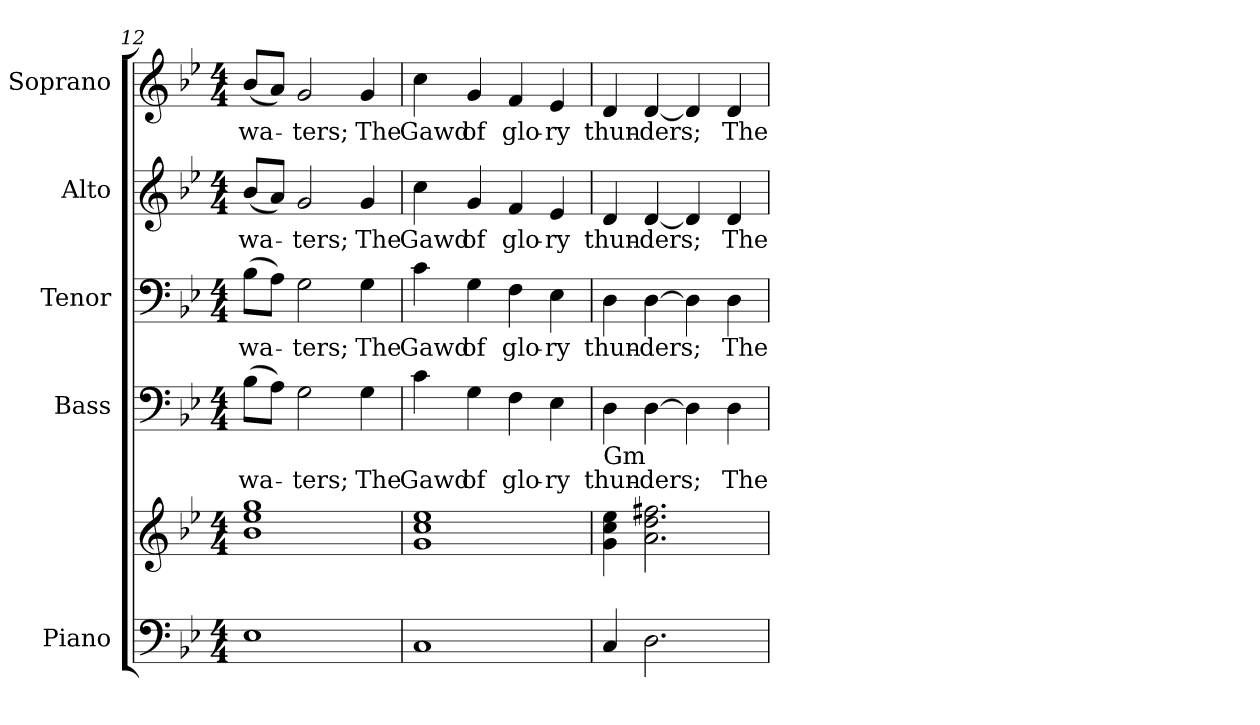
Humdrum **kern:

**kern	**kern	**kern	**text	**kern	**text	**kern	**text	**kern	**text
*part5	*part5	*part4	*part4	*part3	*part3	*part2	*part2	*part1	*part1
*staff6	*staff5	*staff4	*staff4	*staff3	*staff3	*staff2	*staff2	*staff1	*staff1
*I"Piano	*	*I"Bass	*	*I"Tenor	*	*I"Alto	*	*I"Soprano	*
*I'Pno.	*	*I'B.	*	*I'T.	*	*I'A.	*	*I'S.	*
*clefF4	*clefG2	*clefF4	*	*clefF4	*	*clefG2	*	*clefG2	*
*k[b-e-]	*k[b-e-]	*k[b-e-]	*	*k[b-e-]	*	*k[b-e-]	*	*k[b-e-]	*
*B-:	*B-:	*B-:	*	*B-:	*	*B-:	*	*B-:	*
*M4/4	*M4/4	*M4/4	*	*M4/4	*	*M4/4	*	*M4/4	*
=12	=12	=12	=12	=12	=12	=12	=12	=12	=12
!	!	!	!LO:LY:b:color=#000000	!	!	!	!	!	!
!	!	!	!	!	!LO:LY:b:color=#000000	!	!	!	!
!	!	!	!	!	!	!	!LO:LY:b:color=#000000	!	!
!	!	!	!	!	!	!	!	!	!LO:LY:b:color=#000000
1E-i	1b-i 1ee-i 1ggi	(8B-i\L	wa-	(8B-i\L	wa-	(8b-i/L	wa-	(8b-i/L	wa-
.	.	8Ai\J)	.	8Ai\J)	.	8ai/J)	.	8ai/J)	.
!	!	!	!LO:LY:b:color=#000000	!	!	!	!	!	!
!	!	!	!	!	!LO:LY:b:color=#000000	!	!	!	!
!	!	!	!	!	!	!	!LO:LY:b:color=#000000	!	!
!	!	!	!	!	!	!	!	!	!LO:LY:b:color=#000000
.	.	2Gi\	-ters;	2Gi\	-ters;	2gi/	-ters;	2gi/	-ters;
!	!	!	!LO:LY:b:color=#000000	!	!	!	!	!	!
!	!	!	!	!	!LO:LY:b:color=#000000	!	!	!	!
!	!	!	!	!	!	!	!LO:LY:b:color=#000000	!	!
!	!	!	!	!	!	!	!	!	!LO:LY:b:color=#000000
.	.	4Gi\	The	4Gi\	The	4gi/	The	4gi/	The
!!LO:PB:g=z
=13	=13	=13	=13	=13	=13	=13	=13	=13	=13
!	!	!	!LO:LY:b:color=#000000	!	!	!	!	!	!
!	!	!	!	!	!LO:LY:b:color=#000000	!	!	!	!
!	!	!	!	!	!	!	!LO:LY:b:color=#000000	!	!
!	!	!	!	!	!	!	!	!	!LO:LY:b:color=#000000
1Ci	1gi 1cci 1ee-i	4ci\	Gawd	4ci\	Gawd	4cci\	Gawd	4cci\	Gawd
!	!	!	!LO:LY:b:color=#000000	!	!	!	!	!	!
!	!	!	!	!	!LO:LY:b:color=#000000	!	!	!	!
!	!	!	!	!	!	!	!LO:LY:b:color=#000000	!	!
!	!	!	!	!	!	!	!	!	!LO:LY:b:color=#000000
.	.	4Gi\	of	4Gi\	of	4gi/	of	4gi/	of
!	!	!	!LO:LY:b:color=#000000	!	!	!	!	!	!
!	!	!	!	!	!LO:LY:b:color=#000000	!	!	!	!
!	!	!	!	!	!	!	!LO:LY:b:color=#000000	!	!
!	!	!	!	!	!	!	!	!	!LO:LY:b:color=#000000
.	.	4Fi\	glo-	4Fi\	glo-	4fi/	glo-	4fi/	glo-
!	!	!	!LO:LY:b:color=#000000	!	!	!	!	!	!
!	!	!	!	!	!LO:LY:b:color=#000000	!	!	!	!
!	!	!	!	!	!	!	!LO:LY:b:color=#000000	!	!
!	!	!	!	!	!	!	!	!	!LO:LY:b:color=#000000
.	.	4E-i\	-ry	4E-i\	-ry	4e-i/	-ry	4e-i/	-ry
=14	=14	=14	=14	=14	=14	=14	=14	=14	=14
!	!	!	!LO:LY:b:color=#000000	!	!	!	!	!	!
!	!	!	!	!	!LO:LY:b:color=#000000	!	!	!	!
!	!	!	!	!	!	!	!LO:LY:b:color=#000000	!	!
!	!	!LO:TX:b:t=Gm	!	!	!	!	!	!	!
!	!	!	!	!	!	!	!	!	!LO:LY:b:color=#000000
4Ci/	4gi\ 4cci 4ee-i	4Di\	thun-	4Di\	thun-	4di/	thun-	4di/	thun-
!	!	!	!LO:LY:b:color=#000000	!	!	!	!	!	!
!	!	!	!	!	!LO:LY:b:color=#000000	!	!	!	!
!	!	!	!	!	!	!	!LO:LY:b:color=#000000	!	!
!	!	!	!	!	!	!	!	!	!LO:LY:b:color=#000000
2.Di\	2.ai\ 2.ddi 2.ff#Xi	[>4Di\	-ders;	[>4Di\	-ders;	[<4di/	-ders;	[<4di/	-ders;
.	.	4Di\]	.	4Di\]	.	4di/]	.	4di/]	.
!	!	!	!LO:LY:b:color=#000000	!	!	!	!	!	!
!	!	!	!	!	!LO:LY:b:color=#000000	!	!	!	!
!	!	!	!	!	!	!	!LO:LY:b:color=#000000	!	!
!	!	!	!	!	!	!	!	!	!LO:LY:b:color=#000000
.	.	4Di\	The	4Di\	The	4di/	The	4di/	The
=	=	=	=	=	=	=	=	=	=
*-	*-	*-	*-	*-	*-	*-	*-	*-	*-
